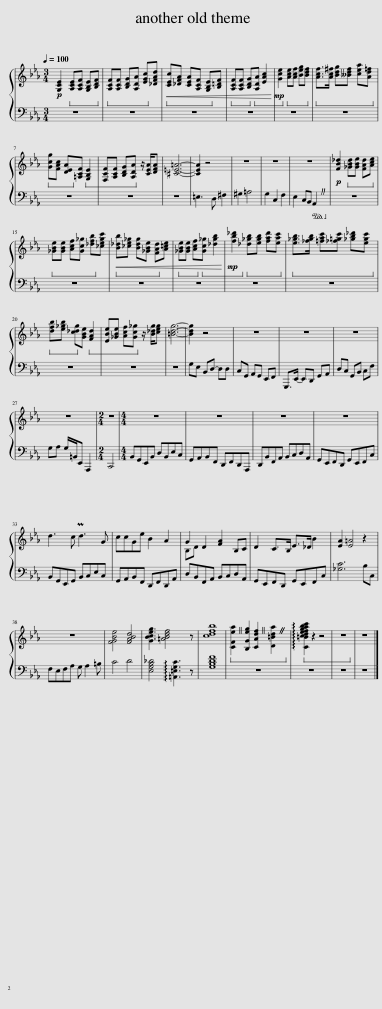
X:1
%%score { ( 1 3 ) | 2 }
L:1/8
Q:1/4=100
M:3/4
I:linebreak $
K:Eb
V:1 treble
V:3 treble
V:2 bass
V:1
!p! [G,CE]2!ped! [A,CE][A,CF] [G,B,E][B,DF]!ped-up! |!ped! [A,CF][A,CF] [B,DG][A,DA] [EGc]!ped-up![_DFAd] |!ped!!<(! [CEc][_DFA] [CEA][A,CF] [G,B,E]!ped-up![B,=DF] |!ped! [A,CF][A,CF] [B,DG]!ped-up!!ped![A,DA] [EAc]2!<)! |!mp! [Gce]2!ped-up!!ped! [Ace][Acf] [Beg][Bdf]!ped-up! | %5
!ped! [Acf]>[Ac^f] [Bdg][__Bdf] [cea][Ad=f]!ped-up! |$!ped! [Gcg][FAc] [DEA]!ped-up![=A,CF]!ped! [G,B,E]2 | [F,CF][A,CF] [B,DG][A,DA]!ped-up! z/ [CEA]/[DFA] | [^C=E=A]6- | [CEA]2 z4 | %10
 z6 | z6 | z6!ped!!ped-up! |!p! [FB_d]2!ped! [_GBd][GBe] [FAd][Ace]!ped-up! |$!ped! [_GBe][GBe] [Acf][Gc_g] [_dfb]!ped-up![_cegc'] | %15
!ped!!<(! [B_db][_ce_g] [Bdg][_GBe] [FAd]!ped-up![A=ce] |!ped! [_GBe][GBe] [Acf]!ped-up!!ped![Gc_g] [_dgb]2!<)! |!mp! [fb_d']2!ped-up!!ped! [_d_gb][egb] [fad'][eac']!ped-up! |!ped! [e_gb]>[_fgb] [=fac'][_f=gc'] [_gb_d'][egc']!ped-up! |$!ped! [dfb][e_gb] [c_dg]!ped-up![GBe]!ped! [FAd]2 | %20
 [EBe][_GBe] [Acf][Gc_g]!ped-up! z/ [B_dg]/[ceg] | [=Bdg]6- | [Bdg]2 z4 | z6 | z6 | %25
 z6 |$ z6 |[M:2/4] z4 |[M:4/4] z8 | z8 | %30
 z8 | z8 |$ d3 c Pd3 G | ccGe B2 A2 | B,D D2 [FA]2 B,C | %35
 D2 C>B, E>_D B2 | [EA]2 [E=A]4 z2 |$ z8 | [FGBe]4 [FABd]4 | [GBceg]3 [=ABdf]4 z | %40
 [cdfb]8 |!ped! [CFea]2 [B,Geg]2 [CAdf]2 [D=Bda]2!ped-up! |!ped! !arpeggio![C=Bcdefgabc']2 z2 z4 | z8!ped-up! | z8 |] %45
V:2
 z6 | z6 | z6 | z6 | z6 | %5
 z6 |$ z6 | z6 | z6 | =E,3 D, ^F,2 | %10
 ^G,2 =A,4 | G,2 C,2 F,2 | E,2 C,B,, A,,2 | z6 |$ z6 | %15
 z6 | z6 | z6 | z6 |$ z6 | %20
 z6 | z6 | G,E, B,,D,- D,D, | C,G,, A,,G,, E,,F,, | G,,,>E,,- E,,D,, G,,A,, | %25
 D,C, G,,B,, C,F, |$ G,A, G,/=B,,/E,, A,,,2 |[M:2/4] C,,4 |[M:4/4] B,,G,,E,,B,, D,B,,E,C, | G,,A,,B,,F,, D,,F,,D,,A,,, | %30
 D,,B,,F,,A,, B,,C,D,A,, | G,,E,,F,,D,, G,,E,,F,,C, |$ B,,G,,E,,G,, B,,C,E,C, | G,,A,,B,,F,, D,,F,,D,,A,, | D,B,,F,,A,, B,,C,D,A,, | %35
 G,,E,,F,,D,, G,,E,,F,,C, | [_G,C]6 B,C, |$ F,E,F,A, G, A,2 =B, | C4 D4 | [E,G,B,_D]4 !arpeggio![=A,,=E,G,C]3 z | %40
 [G,B,DF]8 | z8 | z8 | z8 | z8 |] %45
V:3
 x6 | x6 | x6 | x6 | x6 | %5
 x6 |$ x6 | x6 | x6 | x6 | %10
 x6 | x6 | x6 | x6 |$ x6 | %15
 x6 | x6 | x6 | x6 |$ x6 | %20
 x6 | x6 | x6 | x6 | x6 | %25
 x6 |$ x6 |[M:2/4] x4 |[M:4/4] x8 | x8 | %30
 x8 | x8 |$ x8 | x8 | G2 x6 | %35
 x8 | x8 |$ x8 | x8 | x8 | %40
 x8 | x8 | x8 | x8 | x8 |] %45
